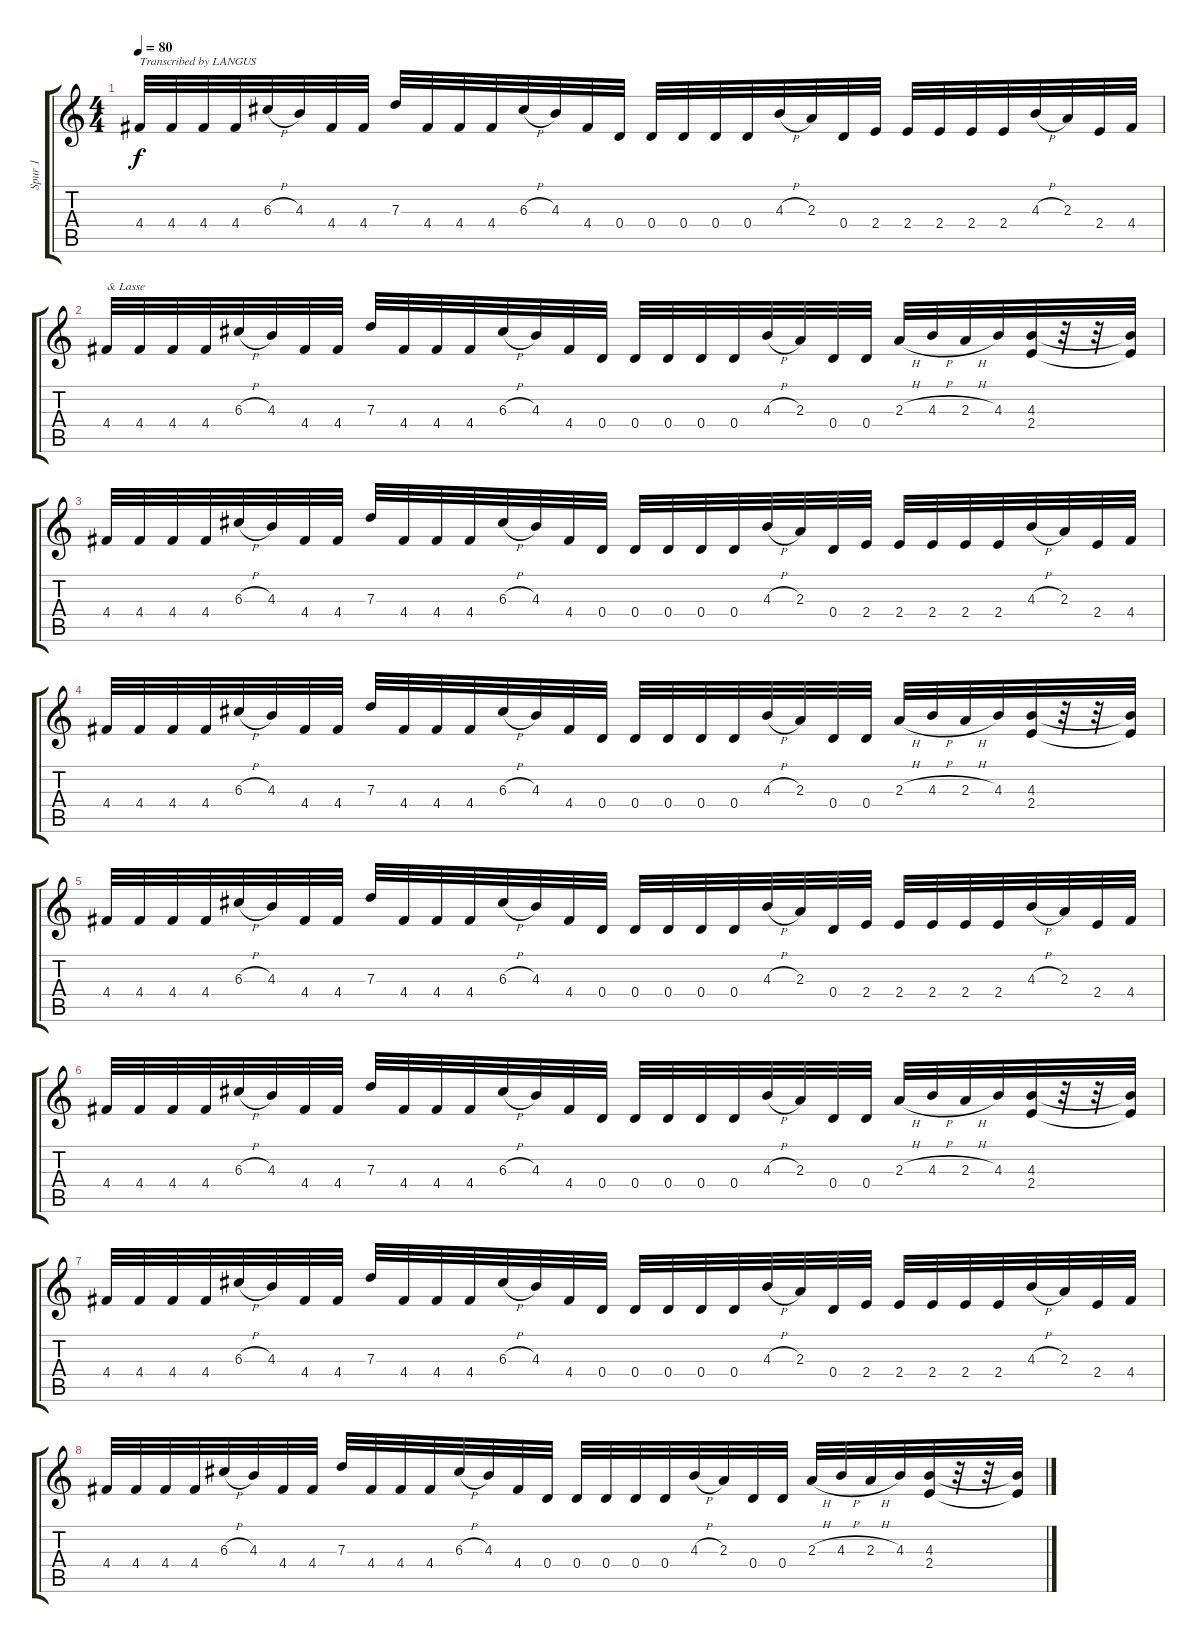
\track ("Spur 1" "Spur 1") {instrument distortionguitar}
\staff {score tabs}
\tuning (E4 B3 G3 D3 A2 E2) {hide}
\ts (4 4)
\tempo 80
\clef g2
\ks c
4.4.32{txt "Transcribed by LANGUS" dy f instrument distortionguitar} 4.4.32 4.4.32 4.4.32 6.3{h}.32 4.3.32 4.4.32 4.4.32 7.3.32 4.4.32 4.4.32 4.4.32 6.3{h}.32 4.3.32 4.4.32 0.4.32 0.4.32 0.4.32 0.4.32 0.4.32 4.3{h}.32 2.3.32 0.4.32 2.4.32 2.4.32 2.4.32 2.4.32 2.4.32 4.3{h}.32 2.3.32 2.4.32 4.4.32 |
4.4.32{txt "& Lasse"} 4.4.32 4.4.32 4.4.32 6.3{h}.32 4.3.32 4.4.32 4.4.32 7.3.32 4.4.32 4.4.32 4.4.32 6.3{h}.32 4.3.32 4.4.32 0.4.32 0.4.32 0.4.32 0.4.32 0.4.32 4.3{h}.32 2.3.32 0.4.32 0.4.32 2.3{h}.32 4.3{h}.32 2.3{h}.32 4.3.32 (4.3 2.4).32 r.32 r.32 (4.3{t} 2.4{t}).32 |
4.4.32 4.4.32 4.4.32 4.4.32 6.3{h}.32 4.3.32 4.4.32 4.4.32 7.3.32 4.4.32 4.4.32 4.4.32 6.3{h}.32 4.3.32 4.4.32 0.4.32 0.4.32 0.4.32 0.4.32 0.4.32 4.3{h}.32 2.3.32 0.4.32 2.4.32 2.4.32 2.4.32 2.4.32 2.4.32 4.3{h}.32 2.3.32 2.4.32 4.4.32 |
4.4.32 4.4.32 4.4.32 4.4.32 6.3{h}.32 4.3.32 4.4.32 4.4.32 7.3.32 4.4.32 4.4.32 4.4.32 6.3{h}.32 4.3.32 4.4.32 0.4.32 0.4.32 0.4.32 0.4.32 0.4.32 4.3{h}.32 2.3.32 0.4.32 0.4.32 2.3{h}.32 4.3{h}.32 2.3{h}.32 4.3.32 (4.3 2.4).32 r.32 r.32 (4.3{t} 2.4{t}).32 |
4.4.32 4.4.32 4.4.32 4.4.32 6.3{h}.32 4.3.32 4.4.32 4.4.32 7.3.32 4.4.32 4.4.32 4.4.32 6.3{h}.32 4.3.32 4.4.32 0.4.32 0.4.32 0.4.32 0.4.32 0.4.32 4.3{h}.32 2.3.32 0.4.32 2.4.32 2.4.32 2.4.32 2.4.32 2.4.32 4.3{h}.32 2.3.32 2.4.32 4.4.32 |
4.4.32 4.4.32 4.4.32 4.4.32 6.3{h}.32 4.3.32 4.4.32 4.4.32 7.3.32 4.4.32 4.4.32 4.4.32 6.3{h}.32 4.3.32 4.4.32 0.4.32 0.4.32 0.4.32 0.4.32 0.4.32 4.3{h}.32 2.3.32 0.4.32 0.4.32 2.3{h}.32 4.3{h}.32 2.3{h}.32 4.3.32 (4.3 2.4).32 r.32 r.32 (4.3{t} 2.4{t}).32 |
4.4.32 4.4.32 4.4.32 4.4.32 6.3{h}.32 4.3.32 4.4.32 4.4.32 7.3.32 4.4.32 4.4.32 4.4.32 6.3{h}.32 4.3.32 4.4.32 0.4.32 0.4.32 0.4.32 0.4.32 0.4.32 4.3{h}.32 2.3.32 0.4.32 2.4.32 2.4.32 2.4.32 2.4.32 2.4.32 4.3{h}.32 2.3.32 2.4.32 4.4.32 |
4.4.32 4.4.32 4.4.32 4.4.32 6.3{h}.32 4.3.32 4.4.32 4.4.32 7.3.32 4.4.32 4.4.32 4.4.32 6.3{h}.32 4.3.32 4.4.32 0.4.32 0.4.32 0.4.32 0.4.32 0.4.32 4.3{h}.32 2.3.32 0.4.32 0.4.32 2.3{h}.32 4.3{h}.32 2.3{h}.32 4.3.32 (4.3 2.4).32 r.32 r.32 (4.3{t} 2.4{t}).32
